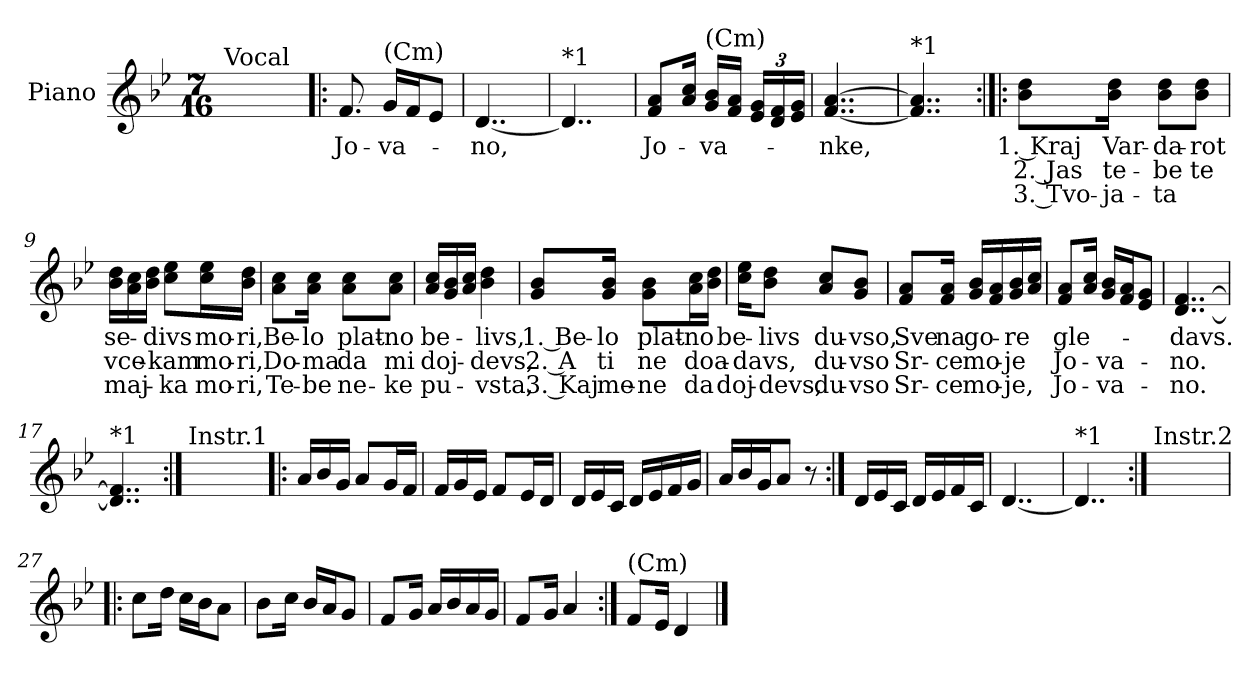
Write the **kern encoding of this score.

**kern	**text	**text	**text
*part1	*part1	*part1	*part1
*staff1	*staff1	*staff1	*staff1
*I"Piano	*	*	*
*I'Pno	*	*	*
*clefG2	*	*	*
*k[b-e-]	*	*	*
*M7/16	*	*	*
=1	=1	=1	=1
!LO:TX:a:t=Vocal	!	!	!
4..ryy	.	.	.
=2!|:	=2!|:	=2!|:	=2!|:
!	!LO:LY:b	!	!
8.f/	Jo-	.	.
!LO:TX:a:t=(Cm)	!	!	!
!	!LO:LY:b	!	!
16g/LL	-va-	.	.
16f/J	.	.	.
8e-/J	.	.	.
=3	=3	=3	=3
!	!LO:LY:b	!	!
[4..d/	-no,	.	.
=4	=4	=4	=4
!LO:TX:a:t=*1	!	!	!
4..d/]	.	.	.
=5	=5	=5	=5
!	!LO:LY:b	!	!
8f/ 8a/L	Jo-	.	.
16a/ 16cc/Jk	.	.	.
!LO:TX:a:t=(Cm)	!	!	!
!	!LO:LY:b	!	!
16g/ 16b-/LL	-va-	.	.
16f/ 16a/JJ	.	.	.
*Xbrackettup	*	*	*
24e-/ 24g/LL	.	.	.
24d/ 24f/	.	.	.
24e-/ 24g/JJ	.	.	.
=6	=6	=6	=6
!	!LO:LY:b	!	!
[4..f/ [4..a/	-nke,	.	.
=7	=7	=7	=7
!LO:TX:a:t=*1	!	!	!
4..f/] 4..a/]	.	.	.
=8:|!|:	=8:|!|:	=8:|!|:	=8:|!|:
!	!LO:LY:b	!LO:LY:b	!LO:LY:b
8b-\ 8dd\L	1. Kraj	2. Jas	3. Tvo-
!	!LO:LY:b	!LO:LY:b	!LO:LY:b
16b-\ 16dd\Jk	Var-	te-	-ja-
!	!LO:LY:b	!LO:LY:b	!LO:LY:b
8b-\ 8dd\L	-da-	-be	-ta
!	!LO:LY:b	!LO:LY:b	!
8b-\ 8dd\J	-rot	te	.
=9	=9	=9	=9
!	!LO:LY:b	!LO:LY:b	!LO:LY:b
16b-\ 16dd\LL	se-	vce-	maj-
16a\ 16cc\	.	.	.
16b-\ 16dd\JJ	.	.	.
!	!LO:LY:b	!LO:LY:b	!LO:LY:b
8cc\ 8ee-\L	-divs	-kam	-ka
!	!LO:LY:b	!LO:LY:b	!LO:LY:b
16cc\ 16ee-\L	mo-	mo-	mo-
!	!LO:LY:b	!LO:LY:b	!LO:LY:b
16b-\ 16dd\JJ	-ri,	-ri,	-ri,
!!LO:LB:g=z
=10	=10	=10	=10
!	!LO:LY:b	!LO:LY:b	!LO:LY:b
8a\ 8cc\L	Be-	Do-	Te-
!	!LO:LY:b	!LO:LY:b	!LO:LY:b
16a\ 16cc\Jk	-lo	-ma	-be
!	!LO:LY:b	!LO:LY:b	!LO:LY:b
8a\ 8cc\L	plat-	da	ne-
!	!LO:LY:b	!LO:LY:b	!LO:LY:b
8a\ 8cc\J	-no	mi	-ke
=11	=11	=11	=11
!	!LO:LY:b	!LO:LY:b	!LO:LY:b
16a/ 16cc/LL	be-	doj-	pu-
16g/ 16b-/	.	.	.
16a/ 16cc/JJ	.	.	.
!	!LO:LY:b	!LO:LY:b	!LO:LY:b
4b-\ 4dd\	-livs,	-devs,	-vsta,
=12	=12	=12	=12
!	!LO:LY:b	!LO:LY:b	!LO:LY:b
8g/ 8b-/L	1. Be-	2. A	3. Kaj
!	!LO:LY:b	!LO:LY:b	!LO:LY:b
16g/ 16b-/Jk	-lo	ti	me-
!	!LO:LY:b	!LO:LY:b	!LO:LY:b
8g\ 8b-\L	plat-	ne	-ne
!	!LO:LY:b	!LO:LY:b	!LO:LY:b
16a\ 16cc\L	-no	doa-	da
16b-\ 16dd\JJ	.	.	.
=13	=13	=13	=13
!	!LO:LY:b	!LO:LY:b	!LO:LY:b
16cc\ 16ee-\KL	be-	-davs,	doj-
!	!LO:LY:b	!	!LO:LY:b
8b-\ 8dd\J	-livs	.	-devs,
!	!LO:LY:b	!LO:LY:b	!LO:LY:b
8a/ 8cc/L	du-	du-	du-
!	!LO:LY:b	!LO:LY:b	!LO:LY:b
8g/ 8b-/J	-vso,	-vso	-vso
=14	=14	=14	=14
!	!LO:LY:b	!LO:LY:b	!LO:LY:b
8f/ 8a/L	Sve	Sr-	Sr-
!	!LO:LY:b	!LO:LY:b	!LO:LY:b
16f/ 16a/Jk	na	-ce	-ce
!	!LO:LY:b	!LO:LY:b	!LO:LY:b
16g/ 16b-/LL	go-	mo-	mo-
16f/ 16a/	.	.	.
!	!LO:LY:b	!LO:LY:b	!LO:LY:b
16g/ 16b-/	-re	-je	-je,
16a/ 16cc/JJ	.	.	.
=15	=15	=15	=15
!	!LO:LY:b	!LO:LY:b	!LO:LY:b
8f/ 8a/L	gle-	Jo-	Jo-
16a/ 16cc/Jk	.	.	.
!	!	!LO:LY:b	!LO:LY:b
16g/ 16b-/LL	.	-va-	-va-
16f/ 16a/J	.	.	.
8e-/ 8g/J	.	.	.
=16	=16	=16	=16
!	!LO:LY:b	!LO:LY:b	!LO:LY:b
[4..d/ [4..f/	-davs.	-no.	-no.
=17	=17	=17	=17
!LO:TX:a:t=*1	!	!	!
4..d/] 4..f/]	.	.	.
=18:|!	=18:|!	=18:|!	=18:|!
!LO:TX:a:t=Instr.1	!	!	!
4..ryy	.	.	.
!!LO:LB:g=z
=19!|:	=19!|:	=19!|:	=19!|:
16a/LL	.	.	.
16b-/	.	.	.
16g/JJ	.	.	.
8a/L	.	.	.
16g/L	.	.	.
16f/JJ	.	.	.
=20	=20	=20	=20
16f/LL	.	.	.
16g/	.	.	.
16e-/JJ	.	.	.
8f/L	.	.	.
16e-/L	.	.	.
16d/JJ	.	.	.
=21	=21	=21	=21
16d/LL	.	.	.
16e-/	.	.	.
16c/JJ	.	.	.
16d/LL	.	.	.
16e-/	.	.	.
16f/	.	.	.
16g/JJ	.	.	.
=22	=22	=22	=22
16a/LL	.	.	.
16b-/	.	.	.
16g/J	.	.	.
8a/J	.	.	.
8r	.	.	.
=23:|!	=23:|!	=23:|!	=23:|!
16d/LL	.	.	.
16e-/	.	.	.
16c/JJ	.	.	.
16d/LL	.	.	.
16e-/	.	.	.
16f/	.	.	.
16c/JJ	.	.	.
=24	=24	=24	=24
[4..d/	.	.	.
=25	=25	=25	=25
!LO:TX:a:t=*1	!	!	!
4..d/]	.	.	.
=26:|!	=26:|!	=26:|!	=26:|!
!LO:TX:a:t=Instr.2	!	!	!
4..ryy	.	.	.
=27!|:	=27!|:	=27!|:	=27!|:
8cc\L	.	.	.
16dd\Jk	.	.	.
16cc\LL	.	.	.
16b-\J	.	.	.
8a\J	.	.	.
!!LO:LB:g=z
=28	=28	=28	=28
8b-\L	.	.	.
16cc\Jk	.	.	.
16b-/LL	.	.	.
16a/J	.	.	.
8g/J	.	.	.
=29	=29	=29	=29
8f/L	.	.	.
16g/Jk	.	.	.
16a/LL	.	.	.
16b-/	.	.	.
16a/	.	.	.
16g/JJ	.	.	.
=30	=30	=30	=30
8f/L	.	.	.
16g/Jk	.	.	.
4a/	.	.	.
=31:|!	=31:|!	=31:|!	=31:|!
!LO:TX:a:t=(Cm)	!	!	!
8f/L	.	.	.
16e-/Jk	.	.	.
4d/	.	.	.
==	==	==	==
*-	*-	*-	*-
